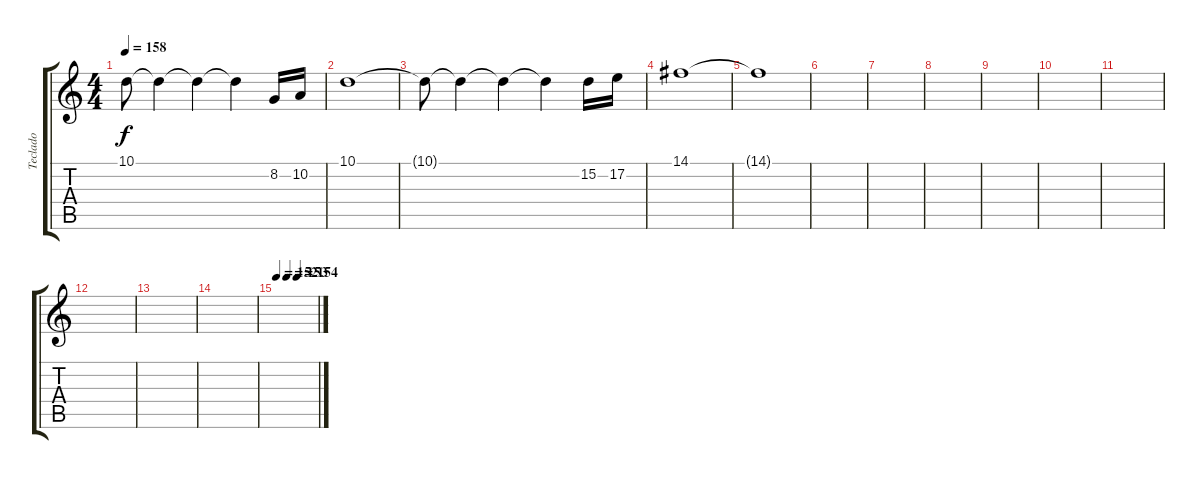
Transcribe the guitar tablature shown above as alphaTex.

\track ("Teclado" "Teclado") {instrument frenchhorn}
\staff {score tabs}
\tuning (E4 B3 G3 D3 A2 E2) {hide}
\ts (4 4)
\tempo 158
\clef g2
\ks c
10.1{t}.8{dy f} 10.1{t}.4 10.1{t}.4 10.1{t}.4 8.2.16 10.2.16 |
10.1.1 |
10.1{t}.8 10.1{t}.4 10.1{t}.4 10.1{t}.4 15.2.16 17.2.16 |
14.1.1 |
14.1{t}.1 |
|
|
|
|
|
|
|
|
|
\tempo 152
\tempo (153 0.25)
\tempo (154 0.5)
